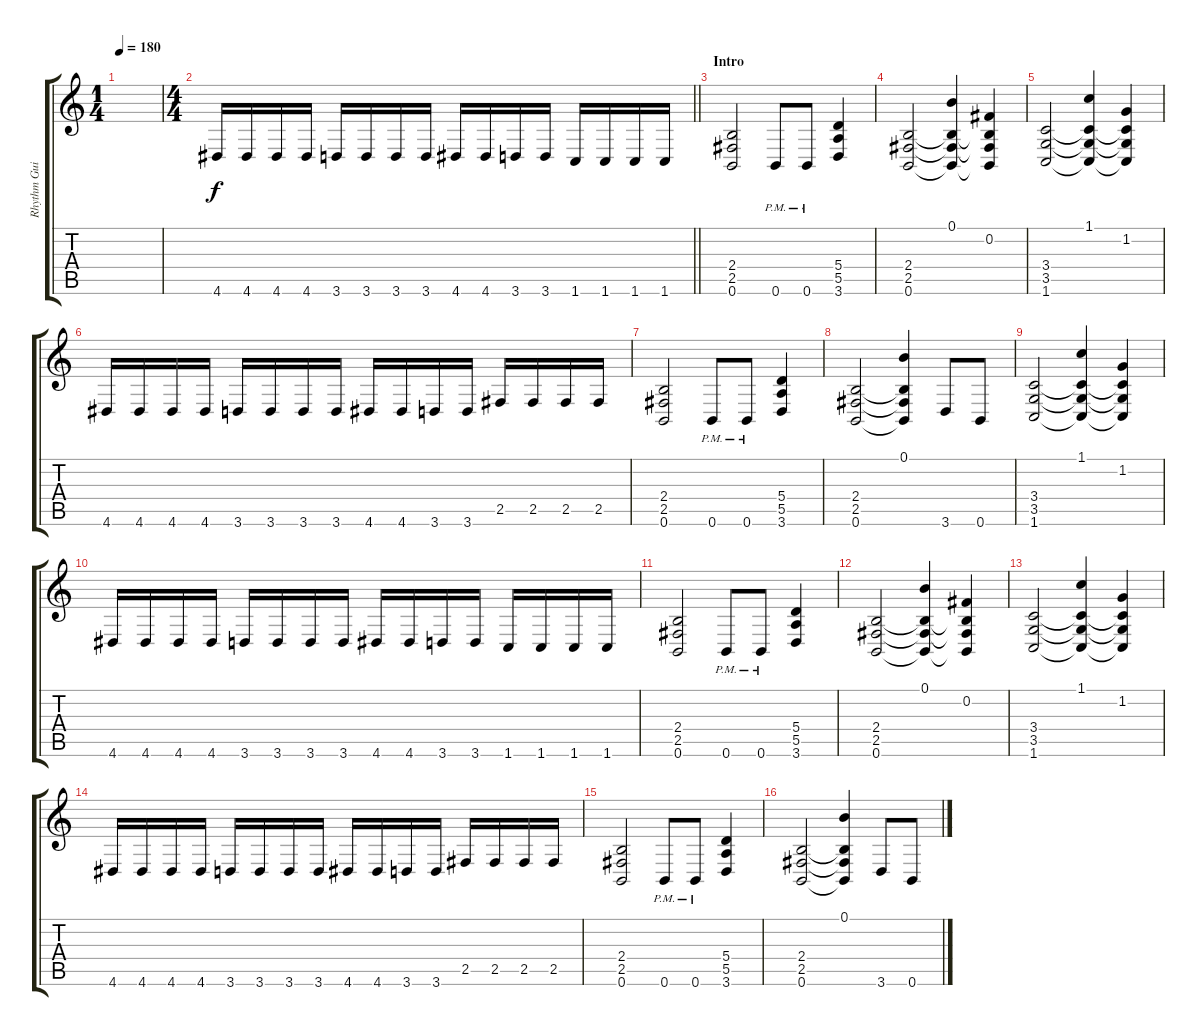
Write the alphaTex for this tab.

\track ("Rhythm Guitar II" "Rhythm Gui") {instrument distortionguitar}
\staff {score tabs}
\tuning (B3 Gb3 D3 A2 E2 B1) {hide}
\ts (1 4)
\tempo 180
\clef g2
\ks c
|
\ts (4 4)
\barLineRight lightlight
4.6.16 4.6.16 4.6.16 4.6.16 3.6.16 3.6.16 3.6.16 3.6.16 4.6.16 4.6.16 3.6.16 3.6.16 1.6.16 1.6.16 1.6.16 1.6.16 |
\section ("" "Intro")
(2.4 2.5 0.6).2 0.6{pm}.8 0.6{pm}.8 (5.4 5.5 3.6).4 |
(2.4 2.5 0.6).2 (0.1 2.4{t} 2.5{t} 0.6{t}).4 (0.2 2.4{t} 2.5{t} 0.6{t}).4 |
(3.4 3.5 1.6).2 (1.1 3.4{t} 3.5{t} 1.6{t}).4 (1.2 3.4{t} 3.5{t} 1.6{t}).4 |
4.6.16 4.6.16 4.6.16 4.6.16 3.6.16 3.6.16 3.6.16 3.6.16 4.6.16 4.6.16 3.6.16 3.6.16 2.5.16 2.5.16 2.5.16 2.5.16 |
(2.4 2.5 0.6).2 0.6{pm}.8 0.6{pm}.8 (5.4 5.5 3.6).4 |
(2.4 2.5 0.6).2 (0.1 2.4{t} 2.5{t} 0.6{t}).4 3.6.8 0.6.8 |
(3.4 3.5 1.6).2 (1.1 3.4{t} 3.5{t} 1.6{t}).4 (1.2 3.4{t} 3.5{t} 1.6{t}).4 |
4.6.16 4.6.16 4.6.16 4.6.16 3.6.16 3.6.16 3.6.16 3.6.16 4.6.16 4.6.16 3.6.16 3.6.16 1.6.16 1.6.16 1.6.16 1.6.16 |
(2.4 2.5 0.6).2 0.6{pm}.8 0.6{pm}.8 (5.4 5.5 3.6).4 |
(2.4 2.5 0.6).2 (0.1 2.4{t} 2.5{t} 0.6{t}).4 (0.2 2.4{t} 2.5{t} 0.6{t}).4 |
(3.4 3.5 1.6).2 (1.1 3.4{t} 3.5{t} 1.6{t}).4 (1.2 3.4{t} 3.5{t} 1.6{t}).4 |
4.6.16 4.6.16 4.6.16 4.6.16 3.6.16 3.6.16 3.6.16 3.6.16 4.6.16 4.6.16 3.6.16 3.6.16 2.5.16 2.5.16 2.5.16 2.5.16 |
(2.4 2.5 0.6).2 0.6{pm}.8 0.6{pm}.8 (5.4 5.5 3.6).4 |
(2.4 2.5 0.6).2 (0.1 2.4{t} 2.5{t} 0.6{t}).4 3.6.8 0.6.8
